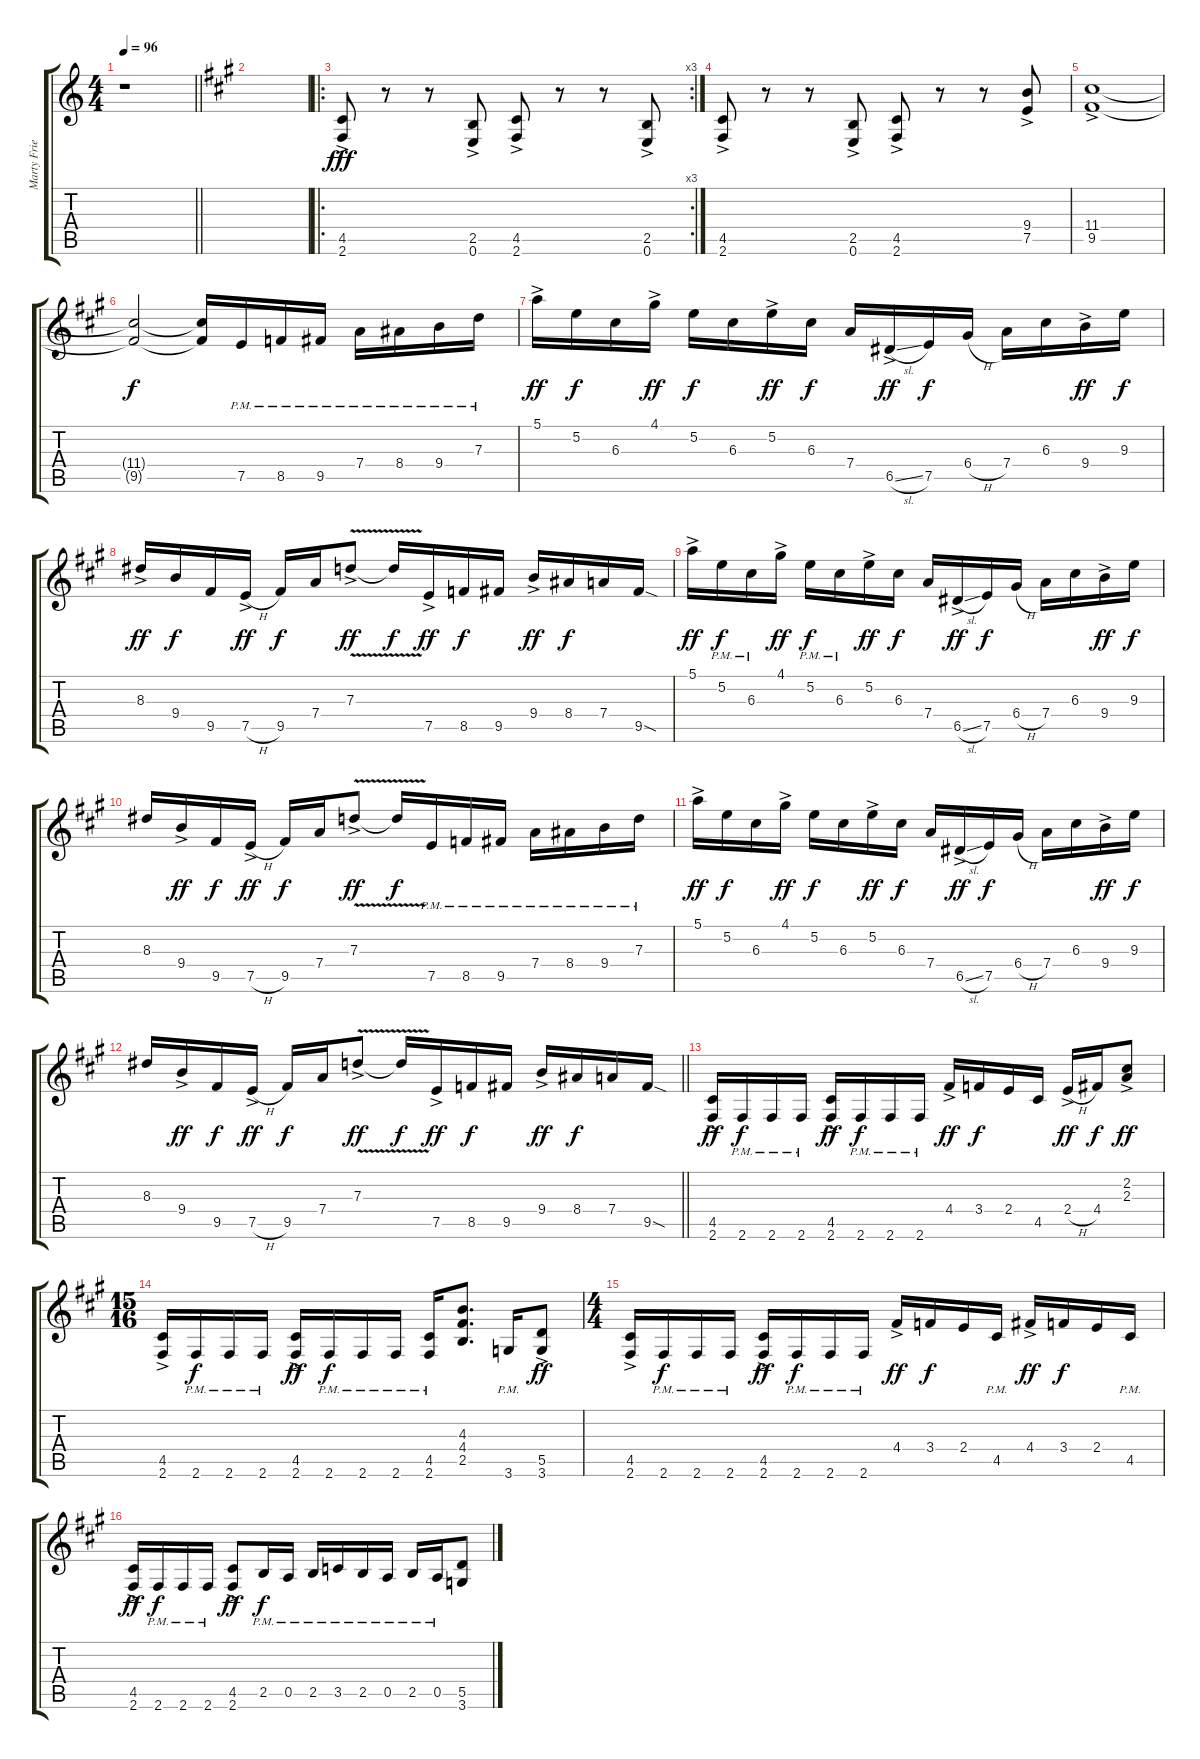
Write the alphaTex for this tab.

\track ("Marty Friedman" "Marty Frie") {solo instrument distortionguitar}
\staff {score tabs}
\tuning (E4 B3 G3 D3 A2 E2) {hide}
\ts (4 4)
\tempo 96
\clef g2
\barLineRight lightlight
\ks c
r.1{dy fff instrument distortionguitar} |
\ks f#minor
|
\ro
\rc 3
(4.5{ac} 2.6{ac}).8 r.8 r.8 (2.5{ac} 0.6{ac}).8 (4.5{ac} 2.6{ac}).8 r.8 r.8 (2.5{ac} 0.6{ac}).8 |
(4.5{ac} 2.6{ac}).8 r.8 r.8 (2.5{ac} 0.6{ac}).8 (4.5{ac} 2.6{ac}).8 r.8 r.8 (9.4{ac} 7.5{ac}).8 |
(11.4{ac} 9.5{ac}).1 |
(11.4{t} 9.5{t}).2{dy f} (11.4{t} 9.5{t}).16 7.5{pm}.16 8.5{pm}.16 9.5{pm}.16 7.4{pm}.16 8.4{pm}.16 9.4{pm}.16 7.3{pm}.16 |
5.1{ac}.16{dy ff} 5.2.16{dy f} 6.3.16 4.1{ac}.16{dy ff} 5.2.16{dy f} 6.3.16 5.2{ac}.16{dy ff} 6.3.16{dy f} 7.4.16 6.5{sl ac}.16{dy ff} 7.5.16{dy f} 6.4{h}.16 7.4.16 6.3.16 9.4{ac}.16{dy ff} 9.3.16{dy f} |
8.3{ac}.16{dy ff} 9.4.16{dy f} 9.5.16 7.5{h ac}.16{dy ff} 9.5.16{dy f} 7.4.16 7.3{v ac}.8{dy ff} 7.3{t}.16{dy f} 7.5{ac}.16{dy ff} 8.5.16{dy f} 9.5.16 9.4{ac}.16{dy ff} 8.4.16{dy f} 7.4.16 9.5{sod}.16 |
5.1{ac}.16{dy ff} 5.2{pm}.16{dy f} 6.3{pm}.16 4.1{ac}.16{dy ff} 5.2{pm}.16{dy f} 6.3{pm}.16 5.2{ac}.16{dy ff} 6.3.16{dy f} 7.4.16 6.5{sl ac}.16{dy ff} 7.5.16{dy f} 6.4{h}.16 7.4.16 6.3.16 9.4{ac}.16{dy ff} 9.3.16{dy f} |
8.3.16 9.4{ac}.16{dy ff} 9.5.16{dy f} 7.5{h ac}.16{dy ff} 9.5.16{dy f} 7.4.16 7.3{v ac}.8{dy ff} 7.3{t}.16{dy f} 7.5{pm}.16 8.5{pm}.16 9.5{pm}.16 7.4{pm}.16 8.4{pm}.16 9.4{pm}.16 7.3{pm}.16 |
5.1{ac}.16{dy ff} 5.2.16{dy f} 6.3.16 4.1{ac}.16{dy ff} 5.2.16{dy f} 6.3.16 5.2{ac}.16{dy ff} 6.3.16{dy f} 7.4.16 6.5{sl ac}.16{dy ff} 7.5.16{dy f} 6.4{h}.16 7.4.16 6.3.16 9.4{ac}.16{dy ff} 9.3.16{dy f} |
\barLineRight lightlight
8.3.16 9.4{ac}.16{dy ff} 9.5.16{dy f} 7.5{h ac}.16{dy ff} 9.5.16{dy f} 7.4.16 7.3{v ac}.8{dy ff} 7.3{t}.16{dy f} 7.5{ac}.16{dy ff} 8.5.16{dy f} 9.5.16 9.4{ac}.16{dy ff} 8.4.16{dy f} 7.4.16 9.5{sod}.16 |
(4.5{ac} 2.6{ac}).16{dy ff} 2.6{pm}.16{dy f} 2.6{pm}.16 2.6{pm}.16 (4.5{ac} 2.6{ac}).16{dy ff} 2.6{pm}.16{dy f} 2.6{pm}.16 2.6{pm}.16 4.4{ac}.16{dy ff} 3.4.16{dy f} 2.4.16 4.5.16 2.4{h ac}.16{dy ff} 4.4.16{dy f} (2.2{ac} 2.3{ac}).8{dy ff} |
\ts (15 16)
(4.5{ac} 2.6{ac}).16 2.6{pm}.16{dy f} 2.6{pm}.16 2.6{pm}.16 (4.5{ac} 2.6{ac}).16{dy ff} 2.6{pm}.16{dy f} 2.6{pm}.16 2.6{pm}.16 (4.5{pm} 2.6{pm}).16 (4.3 4.4 2.5).8{d} 3.6{pm}.16 (5.5{ac} 3.6{ac}).8{dy ff} |
\ts (4 4)
(4.5{ac} 2.6{ac}).16 2.6{pm}.16{dy f} 2.6{pm}.16 2.6{pm}.16 (4.5{ac} 2.6{ac}).16{dy ff} 2.6{pm}.16{dy f} 2.6{pm}.16 2.6{pm}.16 4.4{ac}.16{dy ff} 3.4.16{dy f} 2.4.16 4.5{pm}.16 4.4{ac}.16{dy ff} 3.4.16{dy f} 2.4.16 4.5{pm}.16 |
(4.5{ac} 2.6{ac}).16{dy ff} 2.6{pm}.16{dy f} 2.6{pm}.16 2.6{pm}.16 (4.5{ac} 2.6{ac}).8{dy ff} 2.5{pm}.16{dy f} 0.5{pm}.16 2.5{pm}.16 3.5{pm}.16 2.5{pm}.16 0.5{pm}.16 2.5{pm}.16 0.5{pm}.16 (5.5 3.6).8
